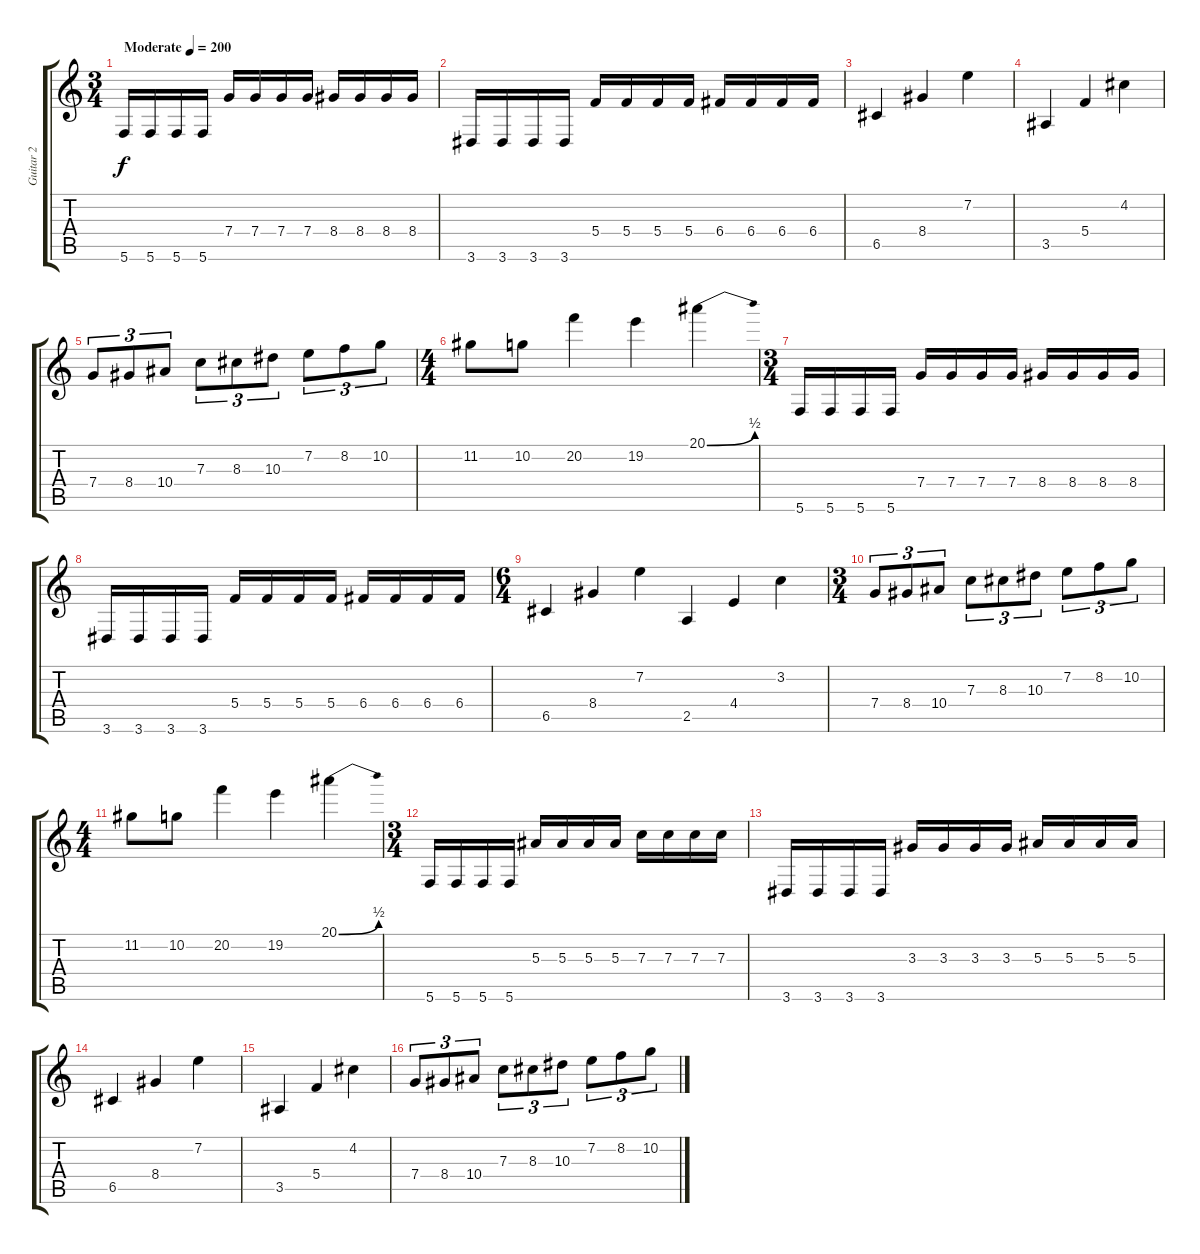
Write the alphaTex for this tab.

\track ("Guitar 2" "Guitar 2") {instrument distortionguitar}
\staff {score tabs}
\tuning (D4 A3 F3 C3 G2 C2) {hide}
\ts (3 4)
\tempo (200 "Moderate")
\clef g2
\ks c
5.6.16{dy f instrument distortionguitar} 5.6.16 5.6.16 5.6.16 7.4.16 7.4.16 7.4.16 7.4.16 8.4.16 8.4.16 8.4.16 8.4.16 |
3.6.16 3.6.16 3.6.16 3.6.16 5.4.16 5.4.16 5.4.16 5.4.16 6.4.16 6.4.16 6.4.16 6.4.16 |
6.5.4 8.4.4 7.2.4 |
3.5.4 5.4.4 4.2.4 |
7.4.8{tu (3 2)} 8.4.8{tu (3 2)} 10.4.8{tu (3 2)} 7.3.8{tu (3 2)} 8.3.8{tu (3 2)} 10.3.8{tu (3 2)} 7.2.8{tu (3 2)} 8.2.8{tu (3 2)} 10.2.8{tu (3 2)} |
\ts (4 4)
11.2.8 10.2.8 20.2.4 19.2.4 20.1{be (bend 0 0 60 2)}.4 |
\ts (3 4)
5.6.16 5.6.16 5.6.16 5.6.16 7.4.16 7.4.16 7.4.16 7.4.16 8.4.16 8.4.16 8.4.16 8.4.16 |
3.6.16 3.6.16 3.6.16 3.6.16 5.4.16 5.4.16 5.4.16 5.4.16 6.4.16 6.4.16 6.4.16 6.4.16 |
\ts (6 4)
6.5.4 8.4.4 7.2.4 2.5.4 4.4.4 3.2.4 |
\ts (3 4)
7.4.8{tu (3 2)} 8.4.8{tu (3 2)} 10.4.8{tu (3 2)} 7.3.8{tu (3 2)} 8.3.8{tu (3 2)} 10.3.8{tu (3 2)} 7.2.8{tu (3 2)} 8.2.8{tu (3 2)} 10.2.8{tu (3 2)} |
\ts (4 4)
11.2.8 10.2.8 20.2.4 19.2.4 20.1{be (bend 0 0 60 2)}.4 |
\ts (3 4)
5.6.16 5.6.16 5.6.16 5.6.16 5.3.16 5.3.16 5.3.16 5.3.16 7.3.16 7.3.16 7.3.16 7.3.16 |
3.6.16 3.6.16 3.6.16 3.6.16 3.3.16 3.3.16 3.3.16 3.3.16 5.3.16 5.3.16 5.3.16 5.3.16 |
6.5.4 8.4.4 7.2.4 |
3.5.4 5.4.4 4.2.4 |
7.4.8{tu (3 2)} 8.4.8{tu (3 2)} 10.4.8{tu (3 2)} 7.3.8{tu (3 2)} 8.3.8{tu (3 2)} 10.3.8{tu (3 2)} 7.2.8{tu (3 2)} 8.2.8{tu (3 2)} 10.2.8{tu (3 2)}
